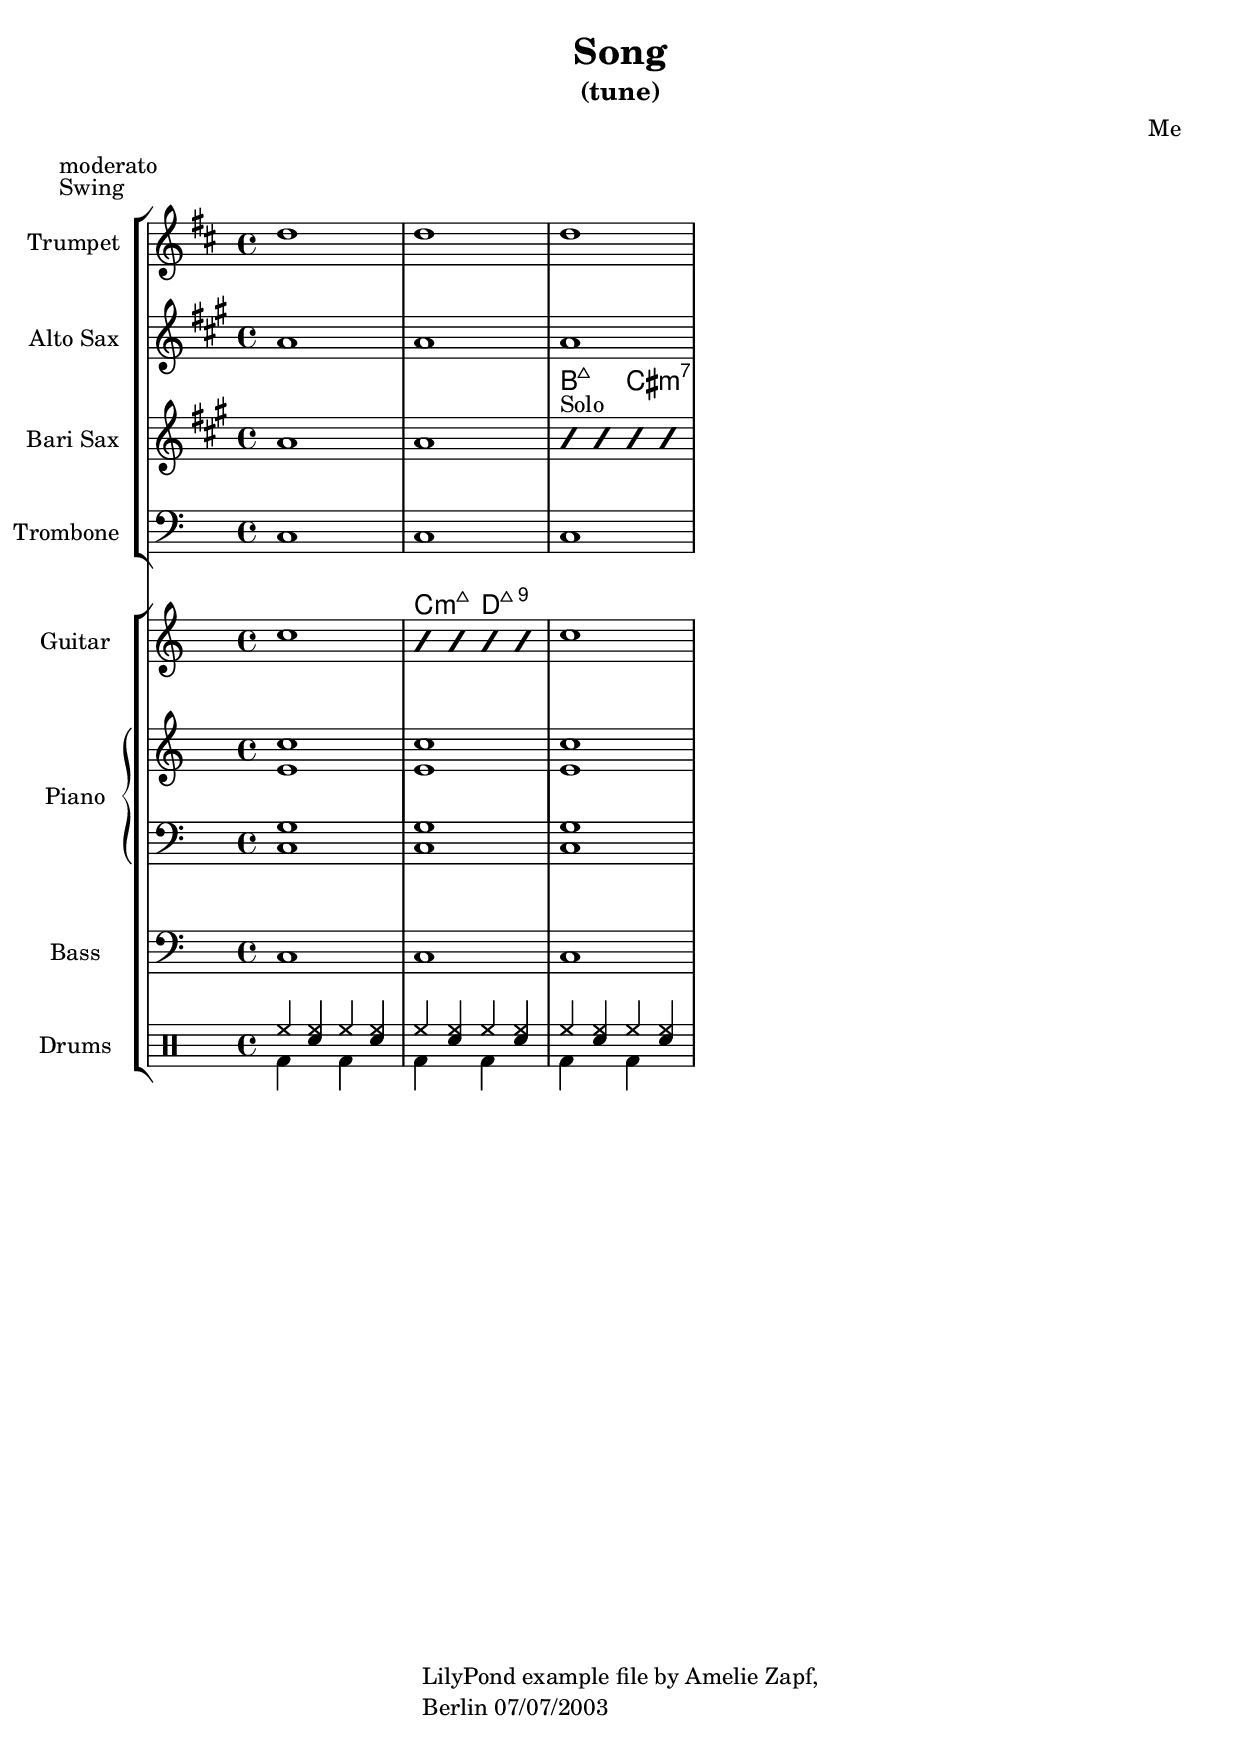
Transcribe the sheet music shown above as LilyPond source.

%% Do not edit this file; it is automatically
%% generated from LSR http://lsr.dsi.unimi.it
%% This file is in the public domain.
\version "2.13.31"

\header {
  lsrtags = "keyboards, percussion, fretted-strings, template"

%% Translation of GIT committish: 0b55335aeca1de539bf1125b717e0c21bb6fa31b
  texidoces = "
Ésta es una plantilla bastante avanzada, para un conjunto de
jazz. Observe que la notación de todos los instrumentos está en
@code{\\key c \\major} (Do mayor). Esto se refiere al tono de
concierto; la armadura se transporta automáticamente si la música está
dentro de una sección @code{\\transpose}.

"
  doctitlees = "Plantilla para combo de jazz"


%% Translation of GIT committish: 0a868be38a775ecb1ef935b079000cebbc64de40
  texidocde = "
Hier ist ein ziemlich kompliziertes Beispiel für ein Jazz-Ensemble. Achtung:
Alle Instrumente sind in @code{\key c \major} (C-Dur) notiert. Das bezieht sich
auf die klingende Musik: LilyPond transponiert die Tonart automatisch, wenn
sich die Noten innerhalb eines @code{\transpose}-Abschnitts befinden.

"

  doctitlede = "Vorlage für Jazz-Combo"

%% Translation of GIT committish: bdfe3dc8175a2d7e9ea0800b5b04cfb68fe58a7a
  texidocfr = "
Bien que compliqué de prime abord, voici un canevas tout à fait indiqué
pour les ensembles de jazz.  Vous noterez que tous les instruments sont
notés en ut (@code{\key c \major}), la tonalité de concert.  Les notes
seront automatiquement transposée dès lors qu'elles seront inscrites
dans une section @code{\\transpose}.

"
  doctitlefr = "Symboles de jazz"

  texidoc = "
This is quite an advanced template, for a jazz ensemble. Note that all
instruments are notated in @code{\\key c \\major}. This refers to the
key in concert pitch; the key will be automatically transposed if the
music is within a @code{\\transpose} section.

"
  doctitle = "Jazz combo template"
} % begin verbatim

\header {
  title = "Song"
  subtitle = "(tune)"
  composer = "Me"
  meter = "moderato"
  piece = "Swing"
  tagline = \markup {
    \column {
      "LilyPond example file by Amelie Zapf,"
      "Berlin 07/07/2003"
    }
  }
}

%#(set-global-staff-size 16)
\include "english.ly"

%%%%%%%%%%%% Some macros %%%%%%%%%%%%%%%%%%%

sl = {
  \override NoteHead #'style = #'slash
  \override Stem #'transparent = ##t
}
nsl = {
  \revert NoteHead #'style
  \revert Stem #'transparent
}
crOn = \override NoteHead #'style = #'cross
crOff = \revert NoteHead #'style

%% insert chord name style stuff here.

jazzChords = { }

%%%%%%%%%%%% Keys'n'thangs %%%%%%%%%%%%%%%%%

global = { \time 4/4 }

Key = { \key c \major }

% ############ Horns ############

% ------ Trumpet ------
trpt = \transpose c d \relative c'' {
  \Key
  c1 | c | c |
}
trpHarmony = \transpose c' d {
  \jazzChords
}
trumpet = {
  \global
  \set Staff.instrumentName = #"Trumpet"
  \clef treble
  <<
    \trpt
  >>
}

% ------ Alto Saxophone ------
alto = \transpose c a \relative c' {
  \Key
  c1 | c | c |
}
altoHarmony = \transpose c' a {
  \jazzChords
}
altoSax = {
  \global
  \set Staff.instrumentName = #"Alto Sax"
  \clef treble
  <<
    \alto
  >>
}

% ------ Baritone Saxophone ------
bari = \transpose c a' \relative c {
  \Key
  c1
  c1
  \sl
  d4^"Solo" d d d
  \nsl
}
bariHarmony = \transpose c' a \chordmode {
  \jazzChords s1 s d2:maj e:m7
}
bariSax = {
  \global
  \set Staff.instrumentName = #"Bari Sax"
  \clef treble
  <<
    \bari
  >>
}

% ------ Trombone ------
tbone = \relative c {
  \Key
  c1 | c | c
}
tboneHarmony = \chordmode {
  \jazzChords
}
trombone = {
  \global
  \set Staff.instrumentName = #"Trombone"
  \clef bass
  <<
    \tbone
  >>
}

% ############ Rhythm Section #############

% ------ Guitar ------
gtr = \relative c'' {
  \Key
  c1
  \sl
  b4 b b b
  \nsl
  c1
}
gtrHarmony = \chordmode {
  \jazzChords
  s1 c2:min7+ d2:maj9
}
guitar = {
  \global
  \set Staff.instrumentName = #"Guitar"
  \clef treble
  <<
    \gtr
  >>
}

%% ------ Piano ------
rhUpper = \relative c'' {
  \voiceOne
  \Key
  c1 | c | c
}
rhLower = \relative c' {
  \voiceTwo
  \Key
  e1 | e | e
}

lhUpper = \relative c' {
  \voiceOne
  \Key
  g1 | g | g
}
lhLower = \relative c {
  \voiceTwo
  \Key
  c1 | c | c
}

PianoRH = {
  \clef treble
  \global
  \set Staff.midiInstrument = #"acoustic grand"
  <<
    \new Voice = "one" \rhUpper
    \new Voice = "two" \rhLower
  >>
}
PianoLH = {
  \clef bass
  \global
  \set Staff.midiInstrument = #"acoustic grand"
  <<
    \new Voice = "one" \lhUpper
    \new Voice = "two" \lhLower
  >>
}

piano = {
  <<
    \set PianoStaff.instrumentName = #"Piano"
    \new Staff = "upper" \PianoRH
    \new Staff = "lower" \PianoLH
  >>
}

% ------ Bass Guitar ------
Bass = \relative c {
  \Key
  c1 | c | c
}
bass = {
  \global
  \set Staff.instrumentName = #"Bass"
  \clef bass
  <<
    \Bass
  >>
}

% ------ Drums ------
up = \drummode {
  \voiceOne
  hh4 <hh sn> hh <hh sn>
  hh4 <hh sn> hh <hh sn>
  hh4 <hh sn> hh <hh sn>
}
down = \drummode {
  \voiceTwo
  bd4 s bd s
  bd4 s bd s
  bd4 s bd s
}

drumContents = {
  \global
  <<
    \set DrumStaff.instrumentName = #"Drums"
    \new DrumVoice \up
    \new DrumVoice \down
  >>
}

%%%%%%%%% It All Goes Together Here %%%%%%%%%%%%%%%%%%%%%%

\score {
  <<
    \new StaffGroup = "horns" <<
      \new Staff = "trumpet" \trumpet
      \new Staff = "altosax" \altoSax
      \new ChordNames = "barichords" \bariHarmony
      \new Staff = "barisax" \bariSax
      \new Staff = "trombone" \trombone
    >>

    \new StaffGroup = "rhythm" <<
      \new ChordNames = "chords" \gtrHarmony
      \new Staff = "guitar" \guitar
      \new PianoStaff = "piano" \piano
      \new Staff = "bass" \bass
      \new DrumStaff \drumContents
    >>
  >>
  \layout {
    \context { \Staff \RemoveEmptyStaves }
    \context {
      \Score
      \override BarNumber #'padding = #3
      \override RehearsalMark #'padding = #2
      skipBars = ##t
    }
  }
  \midi { }
}

